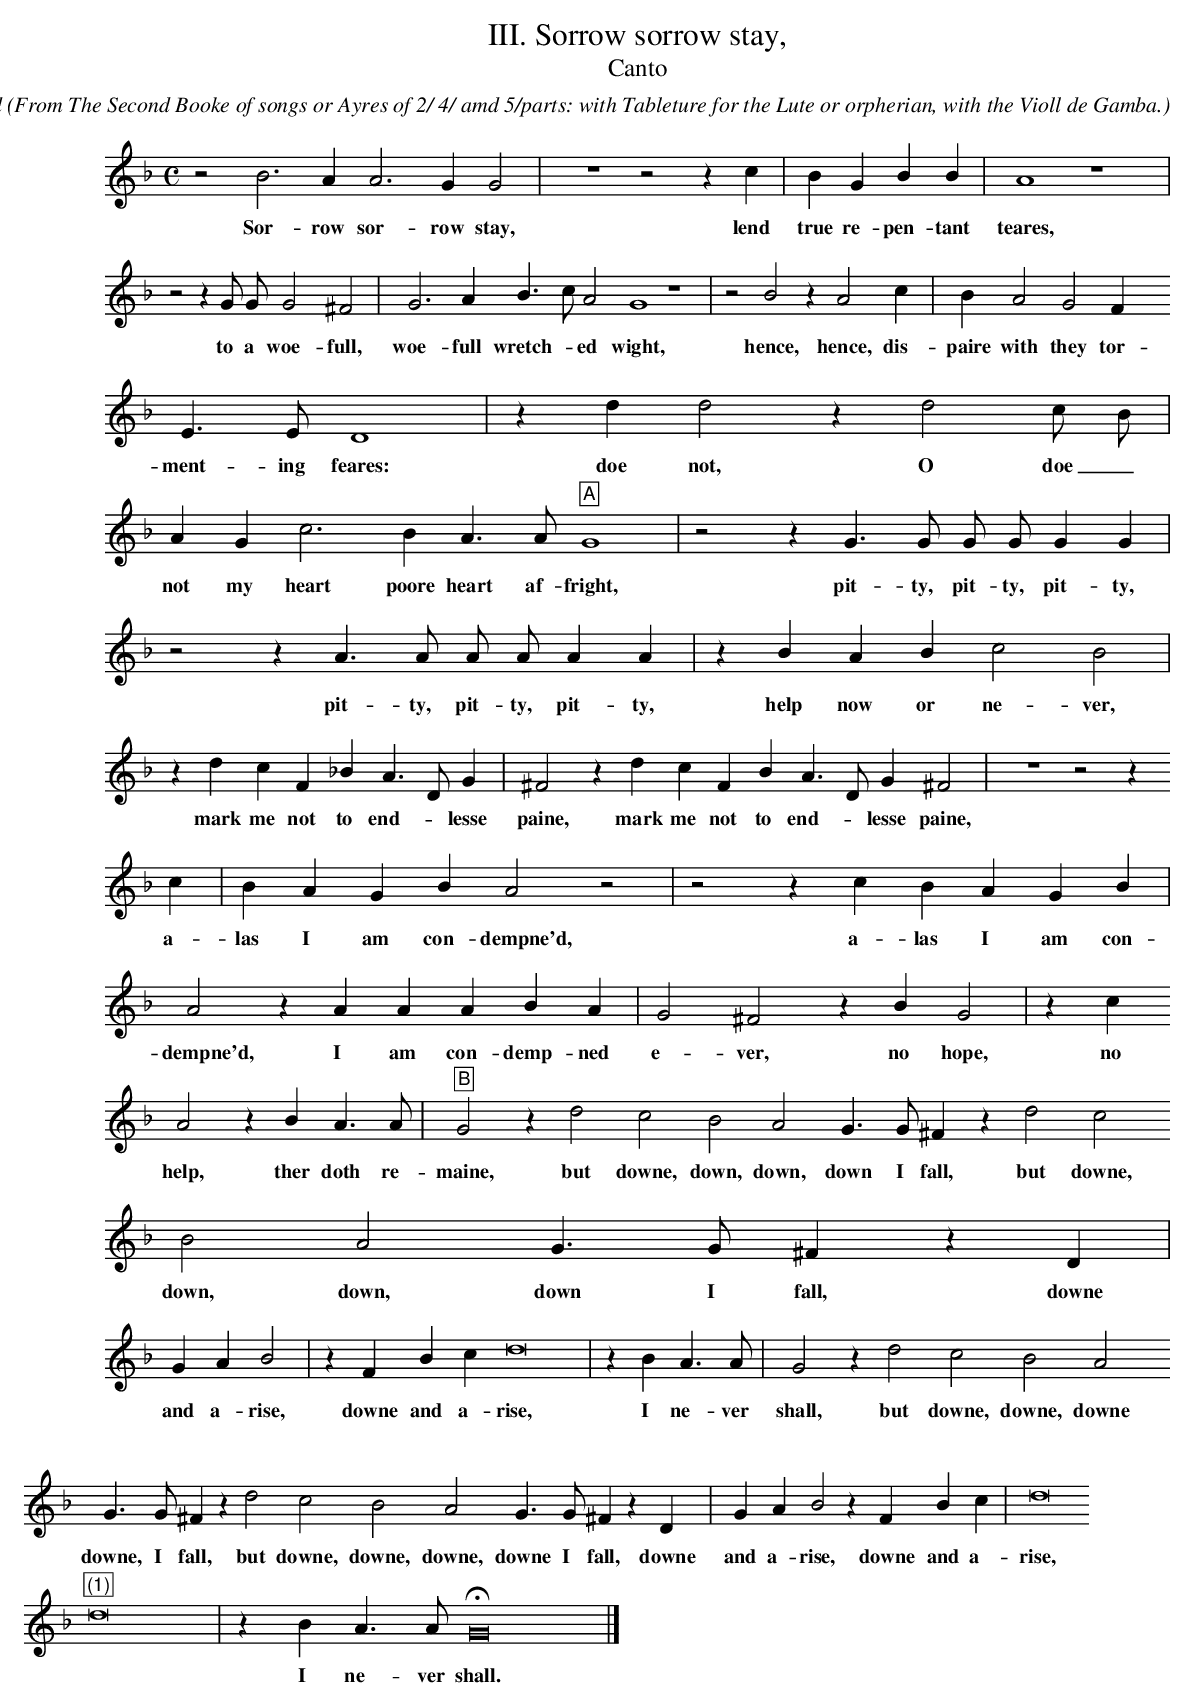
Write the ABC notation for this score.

X:1
T:III. Sorrow sorrow stay,
T:Canto
C: John Dowland
O: From The Second Booke of songs or Ayres of 2/ 4/ amd 5/parts: with Tableture for the Lute or orpherian, with the Violl de Gamba.
M:C
L:1/4
K:G dor
z2 B3 A A3 G G2 | z4 z2 z c | B G B B | A4 z4 |
w:Sor- row sor- row stay, lend true re- pen- tant teares,
z2 z G/ G/ G2 ^F2 | G3 A B > c A2 G4 z4 | z2 B2 z A2 c | B A2 G2 F
w:to a woe- full, woe- full wretch- * ed wight, hence, hence, dis- paire with they tor-
E > E D4 | z d d2 z d2 c/ B/ | A G c3 B A > A "A"G4 | z2 z G > G G/ G/ G G |
w:ment- ing feares: doe not, O doe _ not my heart poore heart af- fright, pit- ty, pit- ty, pit- ty,
z2 z A > A A/ A/ A A | z B A B c2 B2 | z d c F _B A > D G | ^F2 z d c F B A > D G ^F2 | z4 z2 z
w:pit- ty, pit- ty, pit- ty, help now or ne- ver, mark me not to end- * lesse paine, mark me not to end- * lesse paine,
c | B A G B A2 z2 | z2 z c B A G B | A2 z A A A B A | G2 ^F2 z B G2 | z c
w: a- las I am con- dempne'd,  a- las I am con- dempne'd, I am con- demp- ned e- ver, no hope, no
A2 z B A > A | "B"G2 z d2 c2 B2 A2 G > G ^F z d2 c2 B2 A2 G > G ^F z D |
w:help, ther doth re- maine, but downe, down, down, down I fall, but downe, down, down, down I fall,  downe
G A B2 | z F B c d8 | z B A > A | G2 z d2 c2 B2 A2
w:and a- rise, downe and a- rise, I ne- ver shall, but downe, downe, downe
G > G ^F z d2 c2 B2 A2 G > G ^F z D | G A B2 z F B c | d8
w:downe, I fall, but downe, downe, downe, downe I fall, downe and a- rise, downe and a- rise,
"(1)"d8 | z B A > A HG8 |]
w: * I ne- ver shall.
